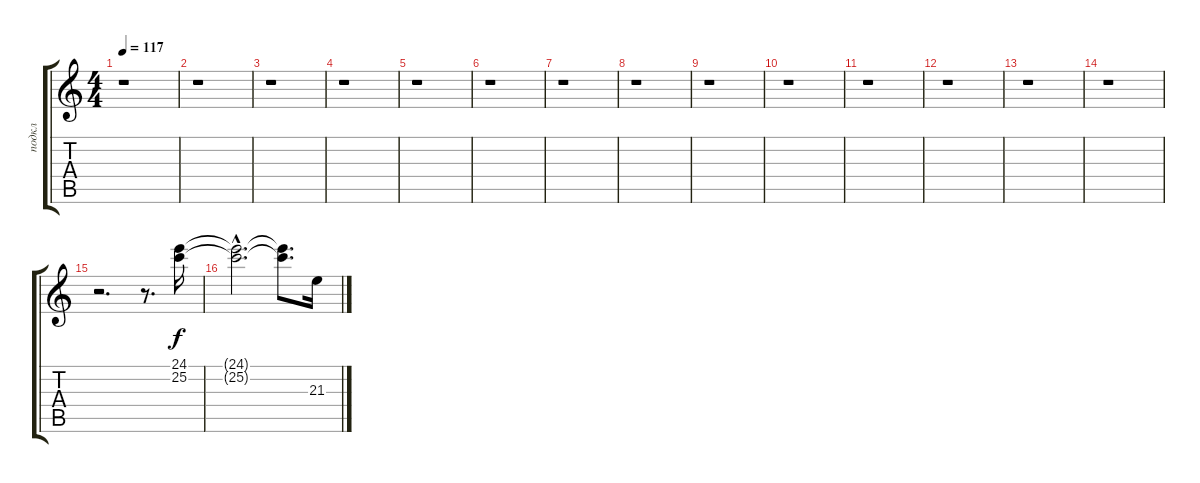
\track ("подкл" "подкл") {instrument stringensemble1}
\staff {score tabs}
\tuning (E4 B3 G3 D3 A2 E2) {hide}
\ts (4 4)
\tempo 117
\clef g2
\ks c
r.1{dy f} |
r.1 |
r.1 |
r.1 |
r.1 |
r.1 |
r.1 |
r.1 |
r.1 |
r.1 |
r.1 |
r.1 |
r.1 |
r.1 |
r.2{d} r.8{d} (24.1 25.2).16{instrument stringensemble1} |
(24.1{hac t} 25.2{hac t}).2{d} (24.1{t} 25.2{t}).8{d} 21.3.16
